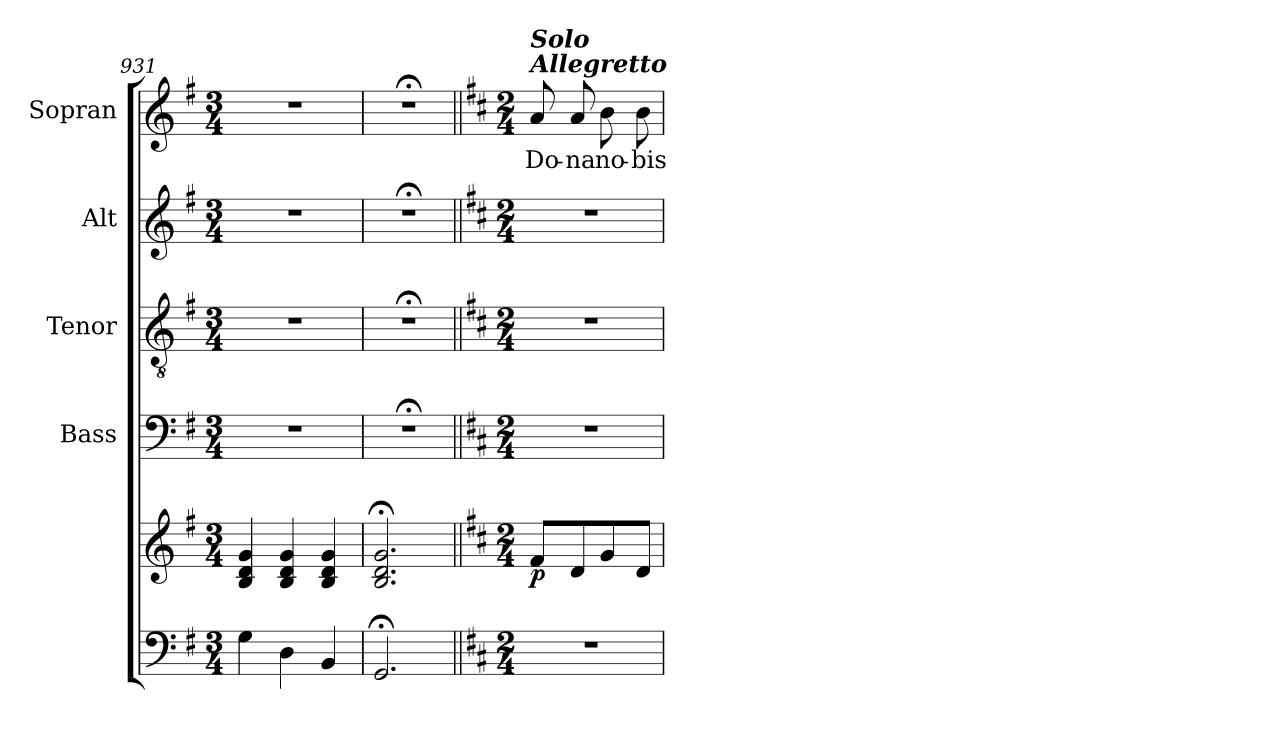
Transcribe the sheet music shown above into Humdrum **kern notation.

**kern	**kern	**dynam	**kern	**kern	**kern	**kern	**text
*part5	*part5	*part5	*part4	*part3	*part2	*part1	*part1
*staff6	*staff5	*staff5/6	*staff4	*staff3	*staff2	*staff1	*staff1
*	*	*	*I"Bass	*I"Tenor	*I"Alt	*I"Sopran	*
*	*	*	*I'B.	*I'T.	*I'A.	*I'S.	*
*clefF4	*clefG2	*	*clefF4	*clefGv2	*clefG2	*clefG2	*
*k[f#]	*k[f#]	*	*k[f#]	*k[f#]	*k[f#]	*k[f#]	*
*G:	*G:	*	*G:	*G:	*G:	*G:	*
*M3/4	*M3/4	*	*M3/4	*M3/4	*M3/4	*M3/4	*
=931	=931	=931	=931	=931	=931	=931	=931
4G\	4B/ 4d/ 4g/	.	2.r	2.r	2.r	2.r	.
4D\	4B/ 4d/ 4g/	.	.	.	.	.	.
4BB/	4B/ 4d/ 4g/	.	.	.	.	.	.
=932	=932	=932	=932	=932	=932	=932	=932
!	!	!	!LO:N:vis=1	!LO:N:vis=1	!LO:N:vis=1	!LO:N:vis=1	!
2.GG;</	2.B/;< 2.d/;< 2.g/;<	.	2.r;<	2.r;<	2.r;<	2.r;<	.
!!LO:LB:g=z
=933||	=933||	=933||	=933||	=933||	=933||	=933||	=933||
*k[f#c#]	*k[f#c#]	*	*k[f#c#]	*k[f#c#]	*k[f#c#]	*k[f#c#]	*
*D:	*D:	*	*D:	*D:	*D:	*D:	*
*M2/4	*M2/4	*	*M2/4	*M2/4	*M2/4	*M2/4	*
!	!	!	!	!	!	!LO:TX:a:Bi:t=Allegretto	!
!	!	!	!	!	!	!LO:TX:a:Bi:t=Solo	!
!	!	!LO:DY:b	!	!	!	!	!LO:LY:b
2r	8f#/L	p	2r	2r	2r	8a/	Do-
!	!	!	!	!	!	!	!LO:LY:b
.	8d/	.	.	.	.	8a/	-na
!	!	!	!	!	!	!	!LO:LY:b
.	8g/	.	.	.	.	8b\	no-
!	!	!	!	!	!	!	!LO:LY:b
.	8d/J	.	.	.	.	8b\	-bis
=	=	=	=	=	=	=	=
*-	*-	*-	*-	*-	*-	*-	*-
